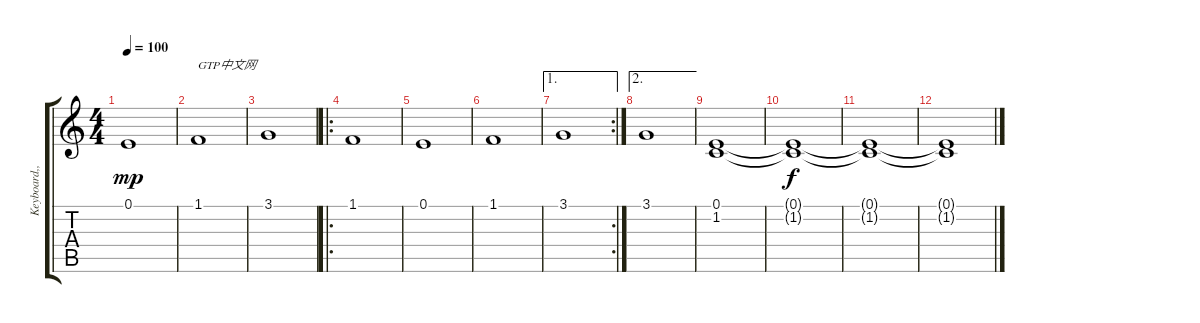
\track ("Keyboard,,;" "Keyboard,,") {instrument rockorgan}
\staff {score tabs}
\tuning (E4 B3 G3 D3 A2 E2) {hide}
\ts (4 4)
\tempo 100
\clef g2
\ks c
0.1.1{dy mp} |
1.1.1{txt "GTP中文网"} |
3.1.1 |
\ro
1.1.1 |
0.1.1 |
1.1.1 |
\ae 1
\rc 2
3.1.1 |
\ae 2
3.1.1 |
(0.1 1.2).1 |
(0.1{t} 1.2{t}).1{dy f} |
(0.1{t} 1.2{t}).1 |
(0.1{t} 1.2{t}).1
